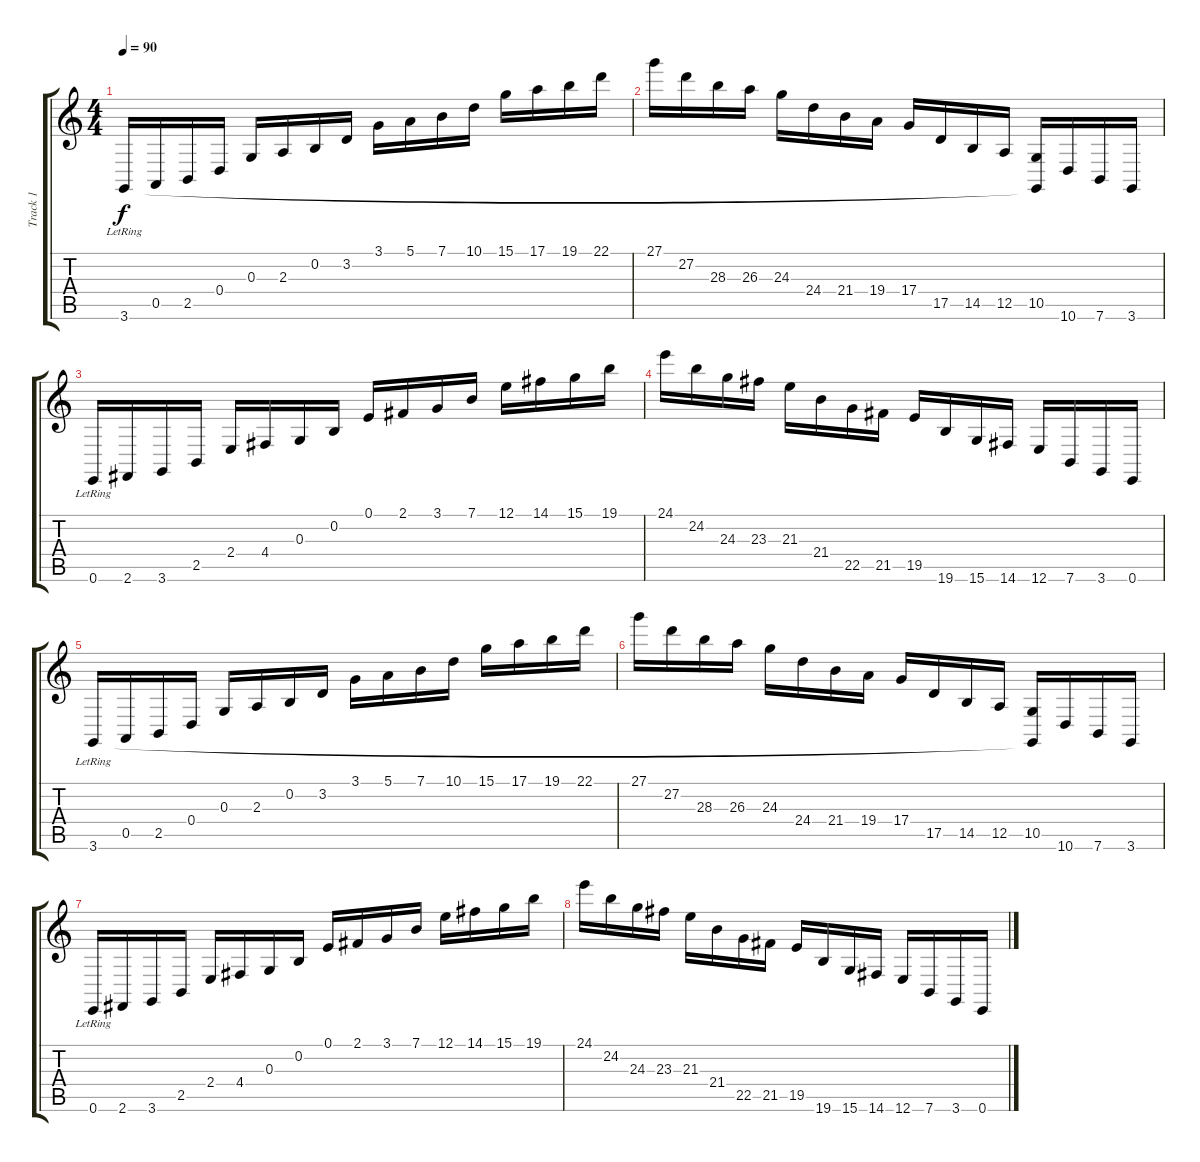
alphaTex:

\track ("Track 1" "Track 1") {instrument orchestralharp}
\staff {score tabs}
\tuning (E4 B3 G3 D3 A2 E2) {hide}
\ts (4 4)
\tempo 90
\clef g2
\ks c
3.6{lr}.16{dy f instrument orchestralharp} 0.5.16 2.5.16 0.4.16 0.3.16 2.3.16 0.2.16 3.2.16 3.1.16 5.1.16 7.1.16 10.1.16 15.1.16 17.1.16 19.1.16 22.1.16 |
27.1.16 27.2.16 28.3.16 26.3.16 24.3.16 24.4.16 21.4.16 19.4.16 17.4.16 17.5.16 14.5.16 12.5.16 (10.5 3.6{t}).16 10.6.16 7.6.16 3.6.16 |
0.6{lr}.16 2.6.16 3.6.16 2.5.16 2.4.16 4.4.16 0.3.16 0.2.16 0.1.16 2.1.16 3.1.16 7.1.16 12.1.16 14.1.16 15.1.16 19.1.16 |
24.1.16 24.2.16 24.3.16 23.3.16 21.3.16 21.4.16 22.5.16 21.5.16 19.5.16 19.6.16 15.6.16 14.6.16 12.6.16 7.6.16 3.6.16 0.6.16 |
3.6{lr}.16 0.5.16 2.5.16 0.4.16 0.3.16 2.3.16 0.2.16 3.2.16 3.1.16 5.1.16 7.1.16 10.1.16 15.1.16 17.1.16 19.1.16 22.1.16 |
27.1.16 27.2.16 28.3.16 26.3.16 24.3.16 24.4.16 21.4.16 19.4.16 17.4.16 17.5.16 14.5.16 12.5.16 (10.5 3.6{t}).16 10.6.16 7.6.16 3.6.16 |
0.6{lr}.16 2.6.16 3.6.16 2.5.16 2.4.16 4.4.16 0.3.16 0.2.16 0.1.16 2.1.16 3.1.16 7.1.16 12.1.16 14.1.16 15.1.16 19.1.16 |
24.1.16 24.2.16 24.3.16 23.3.16 21.3.16 21.4.16 22.5.16 21.5.16 19.5.16 19.6.16 15.6.16 14.6.16 12.6.16 7.6.16 3.6.16 0.6.16
